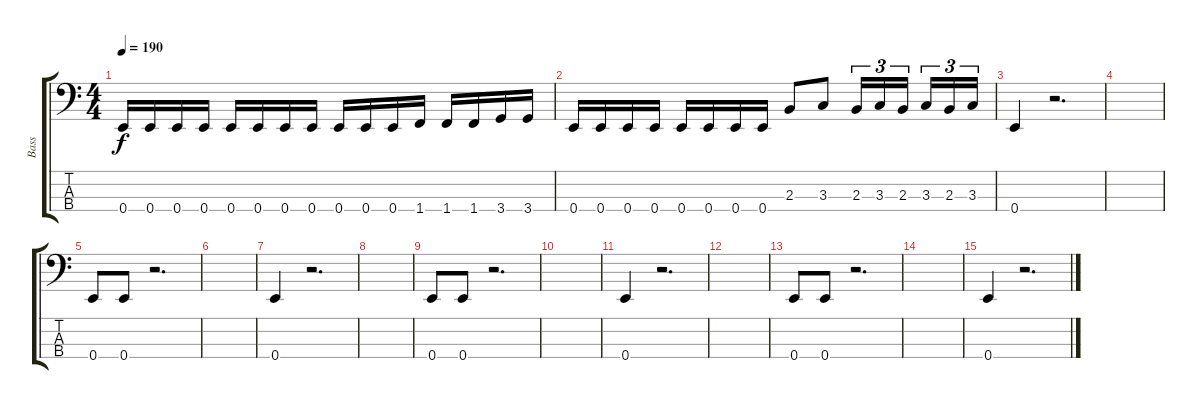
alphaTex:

\track ("Bass" "Bass") {instrument electricbasspick}
\staff {score tabs}
\tuning (G2 D2 A1 E1) {hide}
\ts (4 4)
\tempo 190
\clef f4
\ks c
0.4.16{dy f} 0.4.16 0.4.16 0.4.16 0.4.16 0.4.16 0.4.16 0.4.16 0.4.16 0.4.16 0.4.16 1.4.16 1.4.16 1.4.16 3.4.16 3.4.16 |
0.4.16 0.4.16 0.4.16 0.4.16 0.4.16 0.4.16 0.4.16 0.4.16 2.3.8 3.3.8 2.3.16{tu (3 2)} 3.3.16{tu (3 2)} 2.3.16{tu (3 2)} 3.3.16{tu (3 2)} 2.3.16{tu (3 2)} 3.3.16{tu (3 2)} |
0.4.4 r.2{d} |
|
0.4.8 0.4.8 r.2{d} |
|
0.4.4 r.2{d} |
|
0.4.8 0.4.8 r.2{d} |
|
0.4.4 r.2{d} |
|
0.4.8 0.4.8 r.2{d} |
|
0.4.4 r.2{d}
